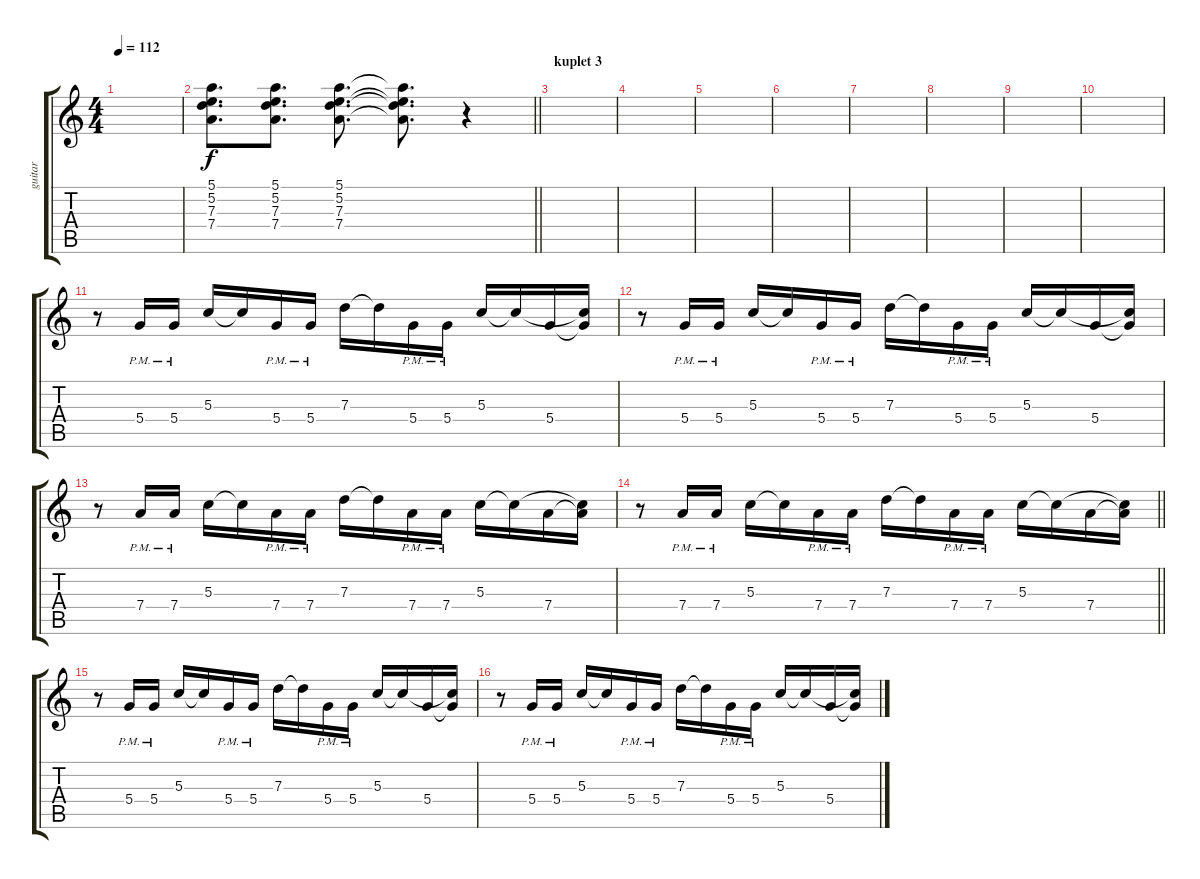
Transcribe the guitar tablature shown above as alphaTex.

\track ("guitar" "guitar") {instrument electricguitarclean}
\staff {score tabs}
\tuning (E4 B3 G3 D3 A2 E2) {hide}
\ts (4 4)
\tempo 112
\clef g2
\ks c
|
\barLineRight lightlight
(5.1 5.2 7.3 7.4).8{d} (5.1 5.2 7.3 7.4).8{d} (5.1 5.2 7.3 7.4).8{d} (5.1{t} 5.2{t} 7.3{t} 7.4{t}).8{d} r.4 |
\section ("" "kuplet 3")
|
|
|
|
|
|
|
|
r.8 5.4{pm}.16 5.4{pm}.16 5.3.16 5.3{t}.16 5.4{pm}.16 5.4{pm}.16 7.3.16 7.3{t}.16 5.4{pm}.16 5.4{pm}.16 5.3.16 5.3{t}.16 5.4.16 (5.3{t} 5.4{t}).16 |
r.8 5.4{pm}.16 5.4{pm}.16 5.3.16 5.3{t}.16 5.4{pm}.16 5.4{pm}.16 7.3.16 7.3{t}.16 5.4{pm}.16 5.4{pm}.16 5.3.16 5.3{t}.16 5.4.16 (5.3{t} 5.4{t}).16 |
r.8 7.4{pm}.16 7.4{pm}.16 5.3.16 5.3{t}.16 7.4{pm}.16 7.4{pm}.16 7.3.16 7.3{t}.16 7.4{pm}.16 7.4{pm}.16 5.3.16 5.3{t}.16 7.4.16 (5.3{t} 7.4{t}).16 |
\barLineRight lightlight
r.8 7.4{pm}.16 7.4{pm}.16 5.3.16 5.3{t}.16 7.4{pm}.16 7.4{pm}.16 7.3.16 7.3{t}.16 7.4{pm}.16 7.4{pm}.16 5.3.16 5.3{t}.16 7.4.16 (5.3{t} 7.4{t}).16 |
r.8 5.4{pm}.16 5.4{pm}.16 5.3.16 5.3{t}.16 5.4{pm}.16 5.4{pm}.16 7.3.16 7.3{t}.16 5.4{pm}.16 5.4{pm}.16 5.3.16 5.3{t}.16 5.4.16 (5.3{t} 5.4{t}).16 |
r.8 5.4{pm}.16 5.4{pm}.16 5.3.16 5.3{t}.16 5.4{pm}.16 5.4{pm}.16 7.3.16 7.3{t}.16 5.4{pm}.16 5.4{pm}.16 5.3.16 5.3{t}.16 5.4.16 (5.3{t} 5.4{t}).16
